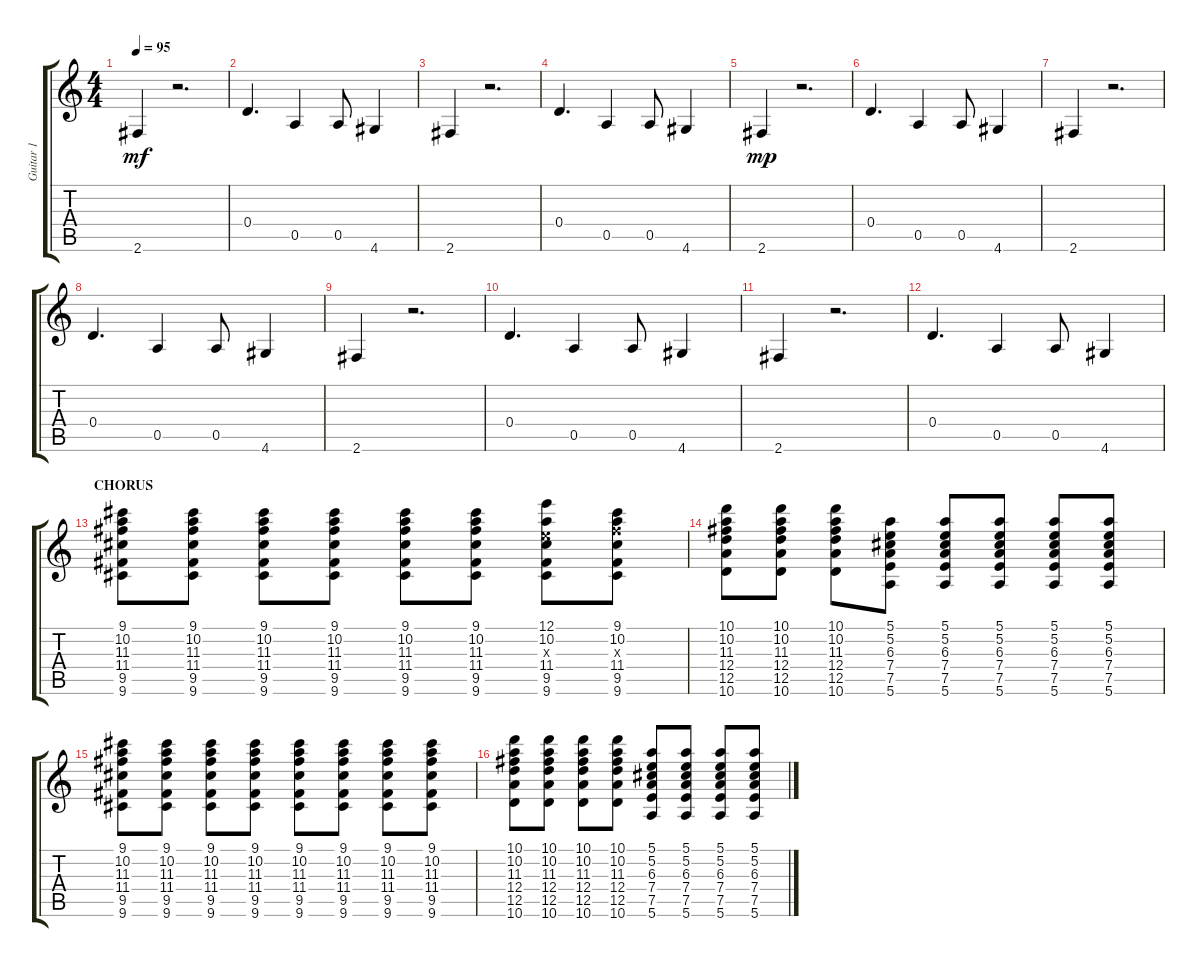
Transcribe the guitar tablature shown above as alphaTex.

\track ("Guitar 1" "Guitar 1") {instrument overdrivenguitar}
\staff {score tabs}
\tuning (E4 B3 G3 D3 A2 E2) {hide}
\ts (4 4)
\tempo 95
\clef g2
\ks c
2.6.4{dy mf} r.2{d} |
0.4.4{d} 0.5.4 0.5.8 4.6.4 |
2.6.4 r.2{d} |
0.4.4{d} 0.5.4 0.5.8 4.6.4 |
2.6.4{dy mp} r.2{d} |
0.4.4{d} 0.5.4 0.5.8 4.6.4 |
2.6.4 r.2{d} |
0.4.4{d} 0.5.4 0.5.8 4.6.4 |
2.6.4 r.2{d} |
0.4.4{d} 0.5.4 0.5.8 4.6.4 |
2.6.4 r.2{d} |
0.4.4{d} 0.5.4 0.5.8 4.6.4 |
\section ("" "CHORUS")
(9.1 10.2 11.3 11.4 9.5 9.6).8 (9.1 10.2 11.3 11.4 9.5 9.6).8 (9.1 10.2 11.3 11.4 9.5 9.6).8 (9.1 10.2 11.3 11.4 9.5 9.6).8 (9.1 10.2 11.3 11.4 9.5 9.6).8 (9.1 10.2 11.3 11.4 9.5 9.6).8 (12.1 10.2 9.3{x} 11.4 9.5 9.6).8 (9.1 10.2 11.3{x} 11.4 9.5 9.6).8 |
(10.1 10.2 11.3 12.4 12.5 10.6).8 (10.1 10.2 11.3 12.4 12.5 10.6).8 (10.1 10.2 11.3 12.4 12.5 10.6).8 (5.1 5.2 6.3 7.4 7.5 5.6).8 (5.1 5.2 6.3 7.4 7.5 5.6).8 (5.1 5.2 6.3 7.4 7.5 5.6).8 (5.1 5.2 6.3 7.4 7.5 5.6).8 (5.1 5.2 6.3 7.4 7.5 5.6).8 |
(9.1 10.2 11.3 11.4 9.5 9.6).8 (9.1 10.2 11.3 11.4 9.5 9.6).8 (9.1 10.2 11.3 11.4 9.5 9.6).8 (9.1 10.2 11.3 11.4 9.5 9.6).8 (9.1 10.2 11.3 11.4 9.5 9.6).8 (9.1 10.2 11.3 11.4 9.5 9.6).8 (9.1 10.2 11.3 11.4 9.5 9.6).8 (9.1 10.2 11.3 11.4 9.5 9.6).8 |
(10.1 10.2 11.3 12.4 12.5 10.6).8 (10.1 10.2 11.3 12.4 12.5 10.6).8 (10.1 10.2 11.3 12.4 12.5 10.6).8 (10.1 10.2 11.3 12.4 12.5 10.6).8 (5.1 5.2 6.3 7.4 7.5 5.6).8 (5.1 5.2 6.3 7.4 7.5 5.6).8 (5.1 5.2 6.3 7.4 7.5 5.6).8 (5.1 5.2 6.3 7.4 7.5 5.6).8
